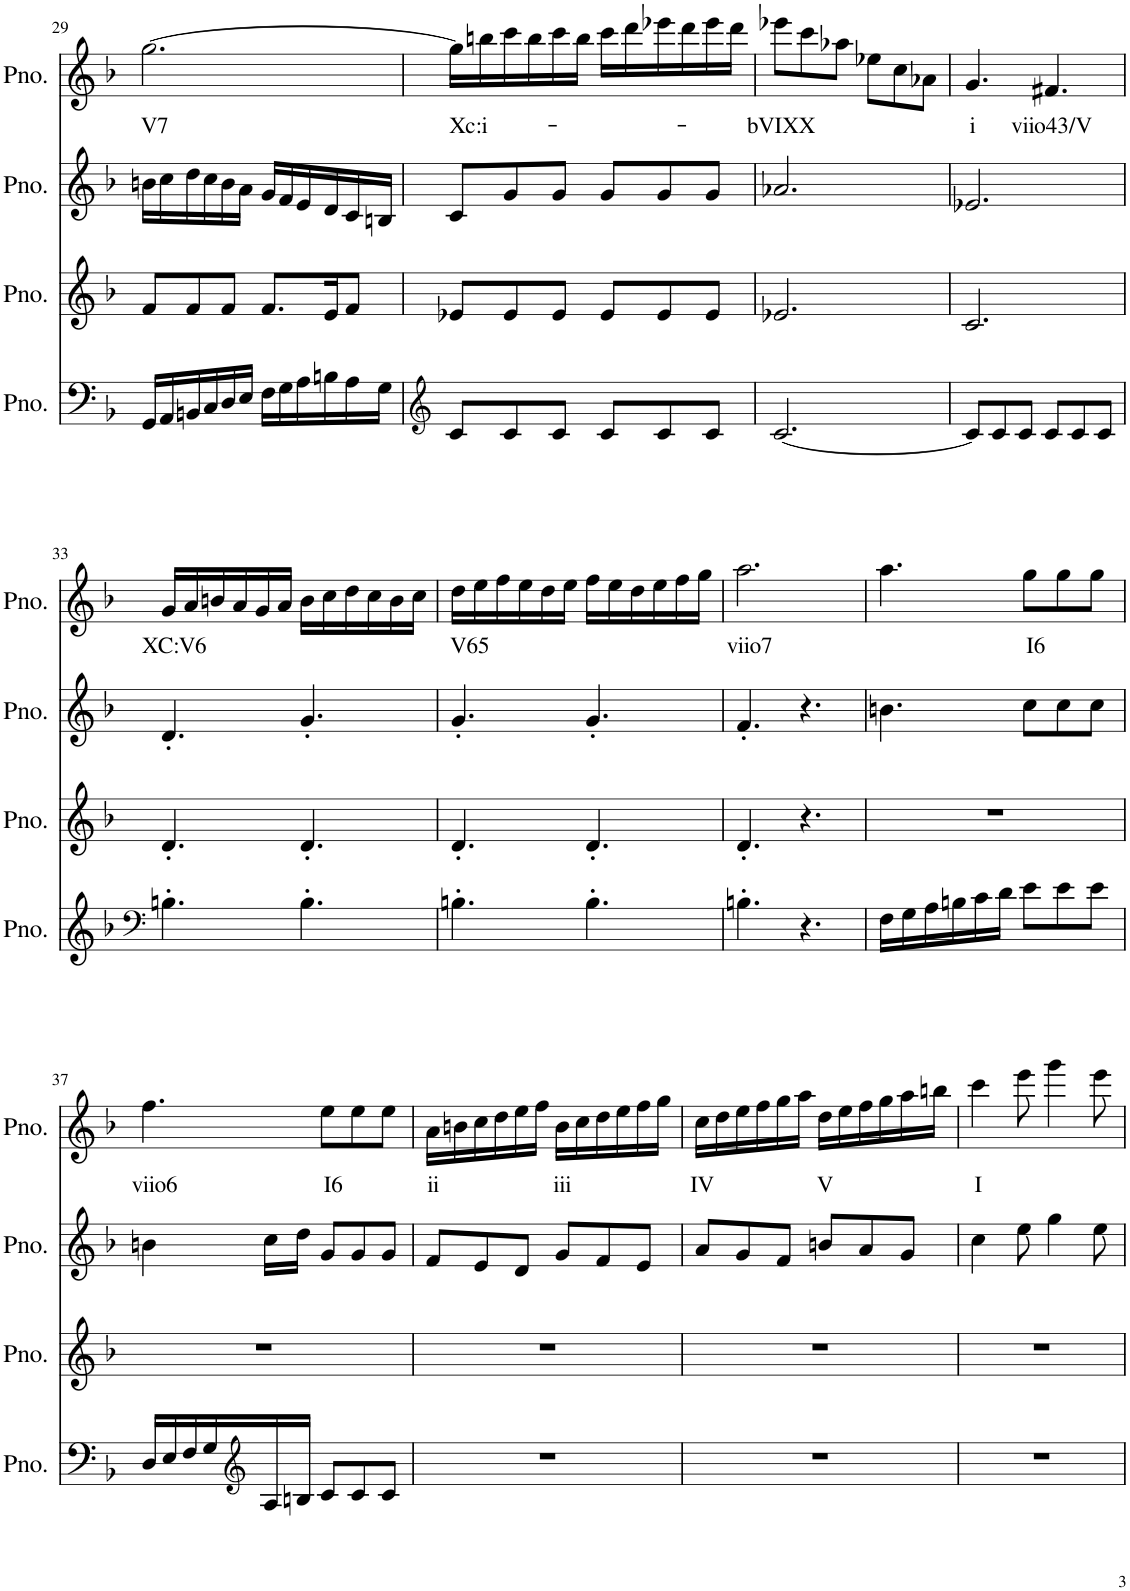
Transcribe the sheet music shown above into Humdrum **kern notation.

**kern	**kern	**kern	**kern	**text
*part4	*part3	*part2	*part1	*part1
*staff4	*staff3	*staff2	*staff1	*staff1
*I"Piano	*I"Piano	*I"Piano	*I"Piano, MIDI File Track 4 Ch4	*
*I'Pno.	*I'Pno.	*I'Pno.	*I'Pno.	*
!!LO:PB:g=z
*clefF4	*clefG2	*clefG2	*clefG2	*
*k[b-]	*k[b-]	*k[b-]	*k[b-]	*
*M6/8	*M6/8	*M6/8	*M6/8	*
=29	=29	=29	=29	=29
!	!	!	!	!LO:LY:b
16GG/LL	8f/L	16bn\LL	[2.gg\	V7
16AA/	.	16cc\	.	.
16BBn/	8f/	16dd\	.	.
16C/	.	16cc\	.	.
16D/	8f/J	16b\	.	.
16E/JJ	.	16a\JJ	.	.
16F\LL	8.f/L	16g/LL	.	.
16G\	.	16f/	.	.
16A\	.	16e/	.	.
16Bn\	16e/K	16d/	.	.
16A\	8f/J	16c/	.	.
16G\JJ	.	16Bn/JJ	.	.
=30	=30	=30	=30	=30
*clefG2	*	*	*	*
!	!	!	!	!LO:LY:b
8c/L	8e-X/L	8c/L	16gg\LL]	Xc:i-
.	.	.	16bbn\	.
8c/	8e-/	8g/	16ccc\	.
.	.	.	16bb\	.
8c/J	8e-/J	8g/J	16ccc\	.
.	.	.	16bb\JJ	.
8c/L	8e-/L	8g/L	16ccc\LL	.
.	.	.	16ddd\	.
8c/	8e-/	8g/	16eee-X\	.
.	.	.	16ddd\	.
8c/J	8e-/J	8g/J	16eee-\	.
.	.	.	16ddd\JJ	.
=31	=31	=31	=31	=31
!	!	!	!	!LO:LY:b
[2.c/	2.e-X/	2.a-X/	8eee-X\L	bVIXX
.	.	.	8ccc\	.
.	.	.	8aa-X\J	.
.	.	.	8ee-X\L	.
.	.	.	8cc\	.
.	.	.	8a-X\J	.
=32	=32	=32	=32	=32
!	!	!	!	!LO:LY:b
8c/L]	2.c/	2.e-X/	4.g/	i
8c/	.	.	.	.
8c/J	.	.	.	.
!	!	!	!	!LO:LY:b
8c/L	.	.	4.f#X/	viio43/V
8c/	.	.	.	.
8c/J	.	.	.	.
!!LO:LB:g=z
=33	=33	=33	=33	=33
*clefF4	*	*	*	*
!	!	!	!	!LO:LY:b
4.Bn'\	4.d'/	4.d'/	16g/LL	XC:V6
.	.	.	16a/	.
.	.	.	16bn/	.
.	.	.	16a/	.
.	.	.	16g/	.
.	.	.	16a/JJ	.
4.B'\	4.d'/	4.g'/	16b\LL	.
.	.	.	16cc\	.
.	.	.	16dd\	.
.	.	.	16cc\	.
.	.	.	16b\	.
.	.	.	16cc\JJ	.
=34	=34	=34	=34	=34
!	!	!	!	!LO:LY:b
4.Bn'\	4.d'/	4.g'/	16dd\LL	V65
.	.	.	16ee\	.
.	.	.	16ff\	.
.	.	.	16ee\	.
.	.	.	16dd\	.
.	.	.	16ee\JJ	.
4.B'\	4.d'/	4.g'/	16ff\LL	.
.	.	.	16ee\	.
.	.	.	16dd\	.
.	.	.	16ee\	.
.	.	.	16ff\	.
.	.	.	16gg\JJ	.
=35	=35	=35	=35	=35
!	!	!	!	!LO:LY:b
4.Bn'\	4.d'/	4.f'/	2.aa\	viio7
4.r	4.r	4.r	.	.
=36	=36	=36	=36	=36
16F\LL	2.r	4.bn\	4.aa\	.
16G\	.	.	.	.
16A\	.	.	.	.
16Bn\	.	.	.	.
16c\	.	.	.	.
16d\JJ	.	.	.	.
!	!	!	!	!LO:LY:b
8e\L	.	8cc\L	8gg\L	I6
8e\	.	8cc\	8gg\	.
8e\J	.	8cc\J	8gg\J	.
!!LO:LB:g=z
=37	=37	=37	=37	=37
!	!	!	!	!LO:LY:b
16D/LL	2.r	4bn\	4.ff\	viio6
16E/	.	.	.	.
16F/	.	.	.	.
16G/	.	.	.	.
*clefG2	*	*	*	*
16A/	.	16cc\LL	.	.
16Bn/JJ	.	16dd\JJ	.	.
!	!	!	!	!LO:LY:b
8c/L	.	8g/L	8ee\L	I6
8c/	.	8g/	8ee\	.
8c/J	.	8g/J	8ee\J	.
=38	=38	=38	=38	=38
!	!	!	!	!LO:LY:b
2.r	2.r	8f/L	16a\LL	ii
.	.	.	16bn\	.
.	.	8e/	16cc\	.
.	.	.	16dd\	.
.	.	8d/J	16ee\	.
.	.	.	16ff\JJ	.
!	!	!	!	!LO:LY:b
.	.	8g/L	16b\LL	iii
.	.	.	16cc\	.
.	.	8f/	16dd\	.
.	.	.	16ee\	.
.	.	8e/J	16ff\	.
.	.	.	16gg\JJ	.
=39	=39	=39	=39	=39
!	!	!	!	!LO:LY:b
2.r	2.r	8a/L	16cc\LL	IV
.	.	.	16dd\	.
.	.	8g/	16ee\	.
.	.	.	16ff\	.
.	.	8f/J	16gg\	.
.	.	.	16aa\JJ	.
!	!	!	!	!LO:LY:b
.	.	8bn/L	16dd\LL	V
.	.	.	16ee\	.
.	.	8a/	16ff\	.
.	.	.	16gg\	.
.	.	8g/J	16aa\	.
.	.	.	16bbn\JJ	.
=40	=40	=40	=40	=40
!	!	!	!	!LO:LY:b
2.r	2.r	4cc\	4ccc\	I
.	.	8ee\	8eee\	.
.	.	4gg\	4ggg\	.
.	.	8ee\	8eee\	.
=	=	=	=	=
*-	*-	*-	*-	*-
